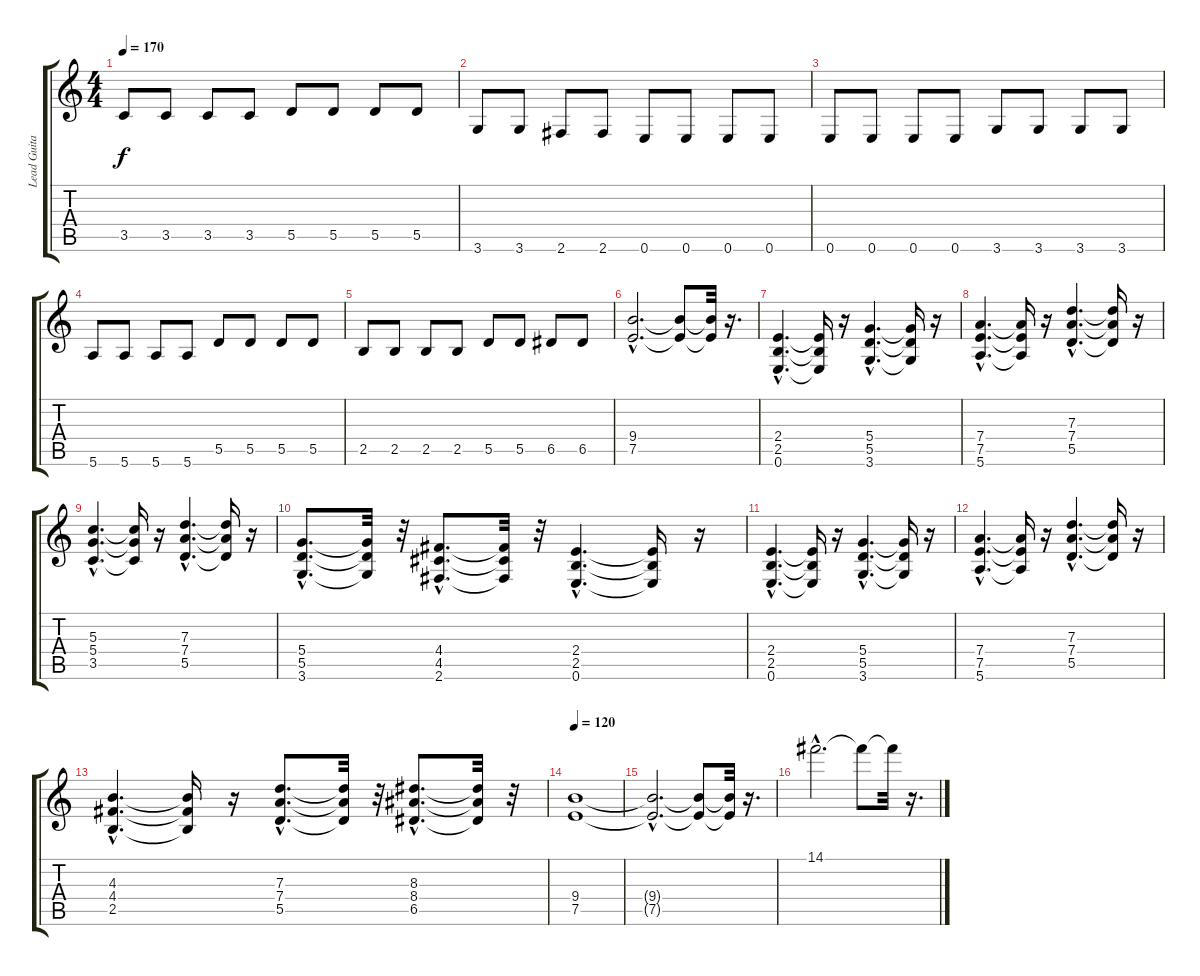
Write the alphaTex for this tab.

\track ("Lead Guitar" "Lead Guita") {instrument distortionguitar}
\staff {score tabs}
\tuning (E4 B3 G3 D3 A2 E2) {hide}
\ts (4 4)
\tempo 170
\clef g2
\ks c
3.5.8{dy f} 3.5.8 3.5.8 3.5.8 5.5.8 5.5.8 5.5.8 5.5.8 |
3.6.8 3.6.8 2.6.8 2.6.8 0.6.8 0.6.8 0.6.8 0.6.8 |
0.6.8 0.6.8 0.6.8 0.6.8 3.6.8 3.6.8 3.6.8 3.6.8 |
5.6.8 5.6.8 5.6.8 5.6.8 5.5.8 5.5.8 5.5.8 5.5.8 |
2.5.8 2.5.8 2.5.8 2.5.8 5.5.8 5.5.8 6.5.8 6.5.8 |
(9.4{hac} 7.5{hac}).2{d instrument distortionguitar} (9.4{t} 7.5{t}).8 (9.4{t} 7.5{t}).32 r.16{d} |
(2.4{hac} 2.5{hac} 0.6{hac}).4{d} (2.4{t} 2.5{t} 0.6{t}).16 r.16 (5.4{hac} 5.5{hac} 3.6{hac}).4{d} (5.4{t} 5.5{t} 3.6{t}).16 r.16 |
(7.4{hac} 7.5{hac} 5.6{hac}).4{d} (7.4{t} 7.5{t} 5.6{t}).16 r.16 (7.3{hac} 7.4{hac} 5.5{hac}).4{d} (7.3{t} 7.4{t} 5.5{t}).16 r.16 |
(5.3{hac} 5.4{hac} 3.5{hac}).4{d} (5.3{t} 5.4{t} 3.5{t}).16 r.16 (7.3{hac} 7.4{hac} 5.5{hac}).4{d} (7.3{t} 7.4{t} 5.5{t}).16 r.16 |
(5.4{hac} 5.5{hac} 3.6{hac}).8{d} (5.4{t} 5.5{t} 3.6{t}).32 r.32 (4.4{hac} 4.5{hac} 2.6{hac}).8{d} (4.4{t} 4.5{t} 2.6{t}).32 r.32 (2.4{hac} 2.5{hac} 0.6{hac}).4{d} (2.4{t} 2.5{t} 0.6{t}).16 r.16 |
(2.4{hac} 2.5{hac} 0.6{hac}).4{d} (2.4{t} 2.5{t} 0.6{t}).16 r.16 (5.4{hac} 5.5{hac} 3.6{hac}).4{d} (5.4{t} 5.5{t} 3.6{t}).16 r.16 |
(7.4{hac} 7.5{hac} 5.6{hac}).4{d} (7.4{t} 7.5{t} 5.6{t}).16 r.16 (7.3{hac} 7.4{hac} 5.5{hac}).4{d} (7.3{t} 7.4{t} 5.5{t}).16 r.16 |
(4.3{hac} 4.4{hac} 2.5{hac}).4{d} (4.3{t} 4.4{t} 2.5{t}).16 r.16 (7.3{hac} 7.4{hac} 5.5{hac}).8{d} (7.3{t} 7.4{t} 5.5{t}).32 r.32 (8.3{hac} 8.4{hac} 6.5{hac}).8{d} (8.3{t} 8.4{t} 6.5{t}).32 r.32 |
\tempo 120
(9.4 7.5).1 |
(9.4{hac t} 7.5{hac t}).2{d} (9.4{t} 7.5{t}).8 (9.4{t} 7.5{t}).32 r.16{d} |
14.1{hac}.2{d instrument electricguitarjazz} 14.1{t}.8 14.1{t}.32 r.16{d}
